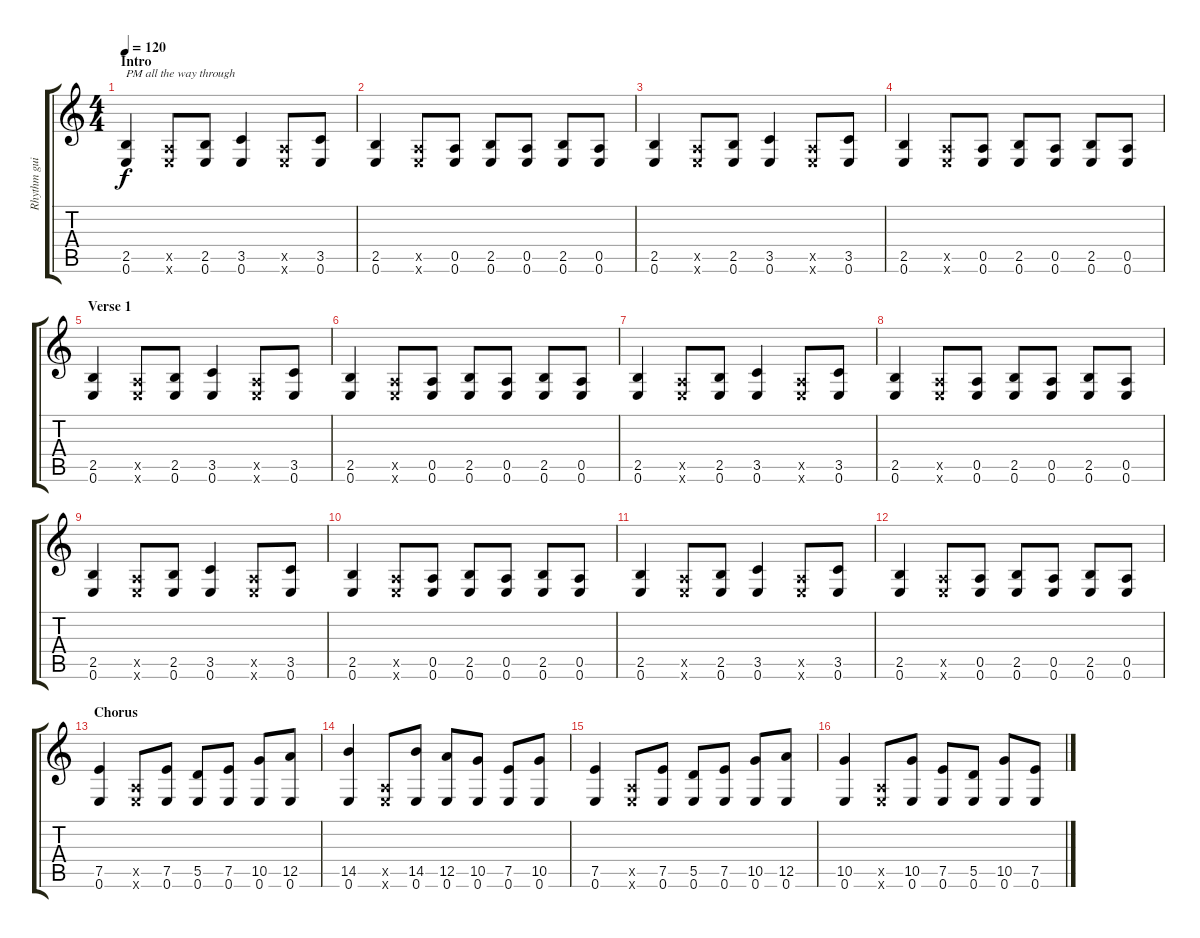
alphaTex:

\track ("Rhythm guitar" "Rhythm gui") {instrument distortionguitar}
\staff {score tabs}
\tuning (E4 B3 G3 D3 A2 E2) {hide}
\ts (4 4)
\section ("" "Intro")
\tempo 120
\clef g2
\ks c
(2.5 0.6).4{txt "PM all the way through" dy f instrument distortionguitar} (0.5{x} 0.6{x}).8 (2.5 0.6).8 (3.5 0.6).4 (0.5{x} 0.6{x}).8 (3.5 0.6).8 |
(2.5 0.6).4 (0.5{x} 0.6{x}).8 (0.5 0.6).8 (2.5 0.6).8 (0.5 0.6).8 (2.5 0.6).8 (0.5 0.6).8 |
(2.5 0.6).4 (0.5{x} 0.6{x}).8 (2.5 0.6).8 (3.5 0.6).4 (0.5{x} 0.6{x}).8 (3.5 0.6).8 |
(2.5 0.6).4 (0.5{x} 0.6{x}).8 (0.5 0.6).8 (2.5 0.6).8 (0.5 0.6).8 (2.5 0.6).8 (0.5 0.6).8 |
\section ("" "Verse 1")
(2.5 0.6).4 (0.5{x} 0.6{x}).8 (2.5 0.6).8 (3.5 0.6).4 (0.5{x} 0.6{x}).8 (3.5 0.6).8 |
(2.5 0.6).4 (0.5{x} 0.6{x}).8 (0.5 0.6).8 (2.5 0.6).8 (0.5 0.6).8 (2.5 0.6).8 (0.5 0.6).8 |
(2.5 0.6).4 (0.5{x} 0.6{x}).8 (2.5 0.6).8 (3.5 0.6).4 (0.5{x} 0.6{x}).8 (3.5 0.6).8 |
(2.5 0.6).4 (0.5{x} 0.6{x}).8 (0.5 0.6).8 (2.5 0.6).8 (0.5 0.6).8 (2.5 0.6).8 (0.5 0.6).8 |
(2.5 0.6).4 (0.5{x} 0.6{x}).8 (2.5 0.6).8 (3.5 0.6).4 (0.5{x} 0.6{x}).8 (3.5 0.6).8 |
(2.5 0.6).4 (0.5{x} 0.6{x}).8 (0.5 0.6).8 (2.5 0.6).8 (0.5 0.6).8 (2.5 0.6).8 (0.5 0.6).8 |
(2.5 0.6).4 (0.5{x} 0.6{x}).8 (2.5 0.6).8 (3.5 0.6).4 (0.5{x} 0.6{x}).8 (3.5 0.6).8 |
(2.5 0.6).4 (0.5{x} 0.6{x}).8 (0.5 0.6).8 (2.5 0.6).8 (0.5 0.6).8 (2.5 0.6).8 (0.5 0.6).8 |
\section ("" "Chorus")
(7.5 0.6).4 (0.5{x} 0.6{x}).8 (7.5 0.6).8 (5.5 0.6).8 (7.5 0.6).8 (10.5 0.6).8 (12.5 0.6).8 |
(14.5 0.6).4 (0.5{x} 0.6{x}).8 (14.5 0.6).8 (12.5 0.6).8 (10.5 0.6).8 (7.5 0.6).8 (10.5 0.6).8 |
(7.5 0.6).4 (0.5{x} 0.6{x}).8 (7.5 0.6).8 (5.5 0.6).8 (7.5 0.6).8 (10.5 0.6).8 (12.5 0.6).8 |
(10.5 0.6).4 (0.5{x} 0.6{x}).8 (10.5 0.6).8 (7.5 0.6).8 (5.5 0.6).8 (10.5 0.6).8 (7.5 0.6).8
